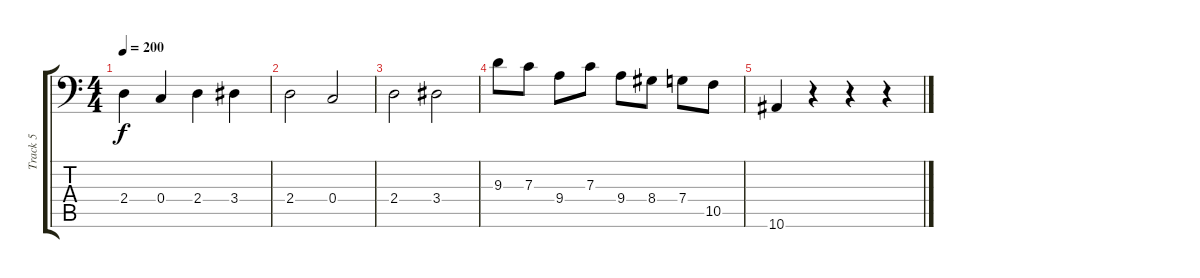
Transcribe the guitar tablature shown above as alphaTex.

\track ("Track 5" "Track 5") {instrument electricbassfinger}
\staff {score tabs}
\tuning (D3 A2 F2 C2 G1 C1) {hide}
\ts (4 4)
\tempo 200
\clef f4
\ks c
2.4.4{dy f} 0.4.4 2.4.4 3.4.4 |
2.4.2 0.4.2 |
2.4.2 3.4.2 |
9.3.8 7.3.8 9.4.8 7.3.8 9.4.8 8.4.8 7.4.8 10.5.8 |
10.6.4 r.4 r.4 r.4
